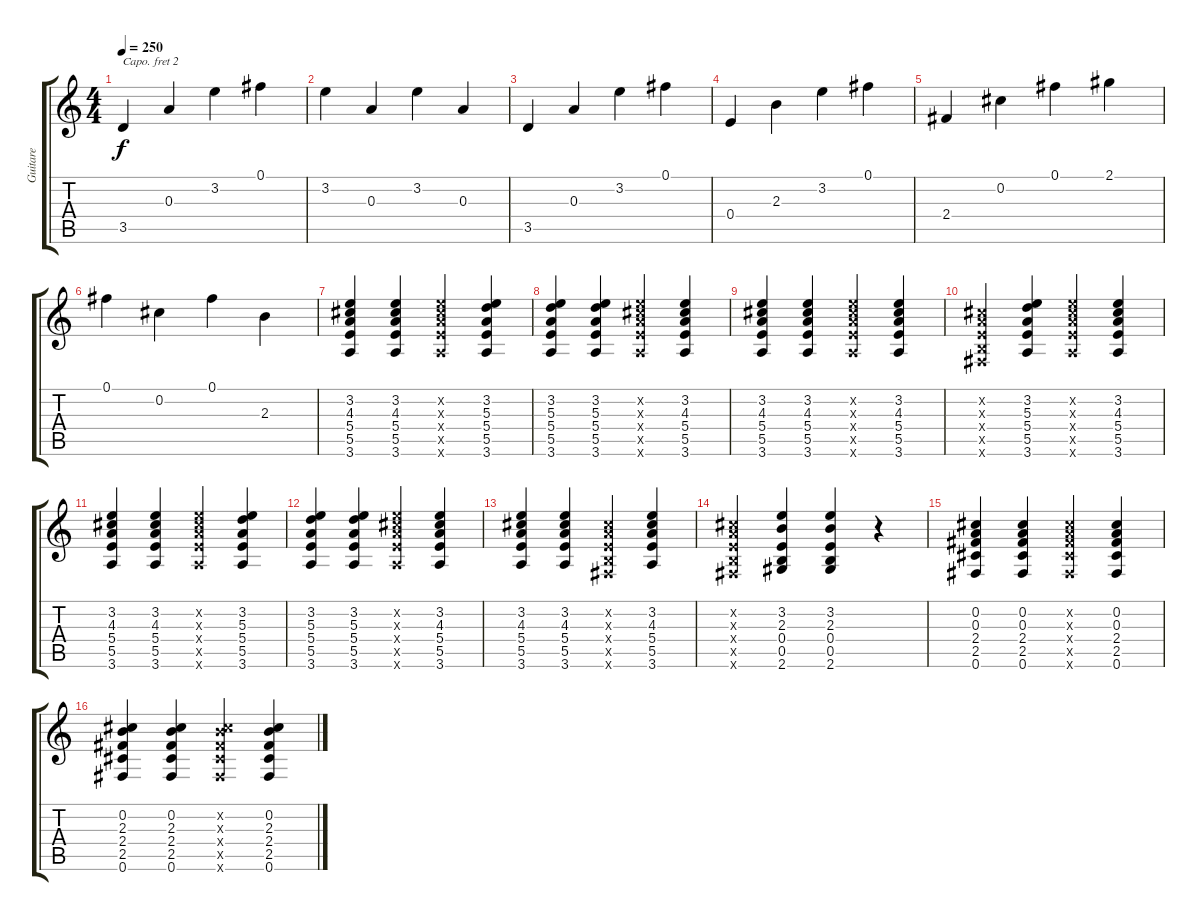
\track ("Guitare" "Guitare") {instrument acousticguitarnylon}
\staff {score tabs}
\capo 2
\tuning (E4 B3 G3 D3 A2 E2) {hide}
\ts (4 4)
\tempo 250
\clef g2
\ks c
3.5.4{dy f} 0.3.4 3.2.4 0.1.4 |
3.2.4 0.3.4 3.2.4 0.3.4 |
3.5.4 0.3.4 3.2.4 0.1.4 |
0.4.4 2.3.4 3.2.4 0.1.4 |
2.4.4 0.2.4 0.1.4 2.1.4 |
0.1.4 0.2.4 0.1.4 2.3.4 |
(3.2 4.3 5.4 5.5 3.6).4 (3.2 4.3 5.4 5.5 3.6).4 (3.2{x} 4.3{x} 5.4{x} 5.5{x} 3.6{x}).4 (3.2 5.3 5.4 5.5 3.6).4 |
(3.2 5.3 5.4 5.5 3.6).4 (3.2 5.3 5.4 5.5 3.6).4 (3.2{x} 4.3{x} 5.4{x} 5.5{x} 3.6{x}).4 (3.2 4.3 5.4 5.5 3.6).4 |
(3.2 4.3 5.4 5.5 3.6).4 (3.2 4.3 5.4 5.5 3.6).4 (3.2{x} 4.3{x} 5.4{x} 5.5{x} 3.6{x}).4 (3.2 4.3 5.4 5.5 3.6).4 |
(0.2{x} 0.3{x} 0.4{x} 0.5{x} 0.6{x}).4 (3.2 5.3 5.4 5.5 3.6).4 (3.2{x} 4.3{x} 5.4{x} 5.5{x} 3.6{x}).4 (3.2 4.3 5.4 5.5 3.6).4 |
(3.2 4.3 5.4 5.5 3.6).4 (3.2 4.3 5.4 5.5 3.6).4 (3.2{x} 4.3{x} 5.4{x} 5.5{x} 3.6{x}).4 (3.2 5.3 5.4 5.5 3.6).4 |
(3.2 5.3 5.4 5.5 3.6).4 (3.2 5.3 5.4 5.5 3.6).4 (3.2{x} 4.3{x} 5.4{x} 5.5{x} 3.6{x}).4 (3.2 4.3 5.4 5.5 3.6).4 |
(3.2 4.3 5.4 5.5 3.6).4 (3.2 4.3 5.4 5.5 3.6).4 (0.2{x} 0.3{x} 0.4{x} 0.5{x} 0.6{x}).4 (3.2 4.3 5.4 5.5 3.6).4 |
(0.2{x} 0.3{x} 0.4{x} 0.5{x} 0.6{x}).4 (3.2 2.3 0.4 0.5 2.6).4 (3.2 2.3 0.4 0.5 2.6).4 r.4 |
(0.2 0.3 2.4 2.5 0.6).4 (0.2 0.3 2.4 2.5 0.6).4 (0.2{x} 0.3{x} 2.4{x} 2.5{x} 0.6{x}).4 (0.2 0.3 2.4 2.5 0.6).4 |
(0.2 2.3 2.4 2.5 0.6).4 (0.2 2.3 2.4 2.5 0.6).4 (0.2{x} 2.3{x} 2.4{x} 2.5{x} 0.6{x}).4 (0.2 2.3 2.4 2.5 0.6).4
